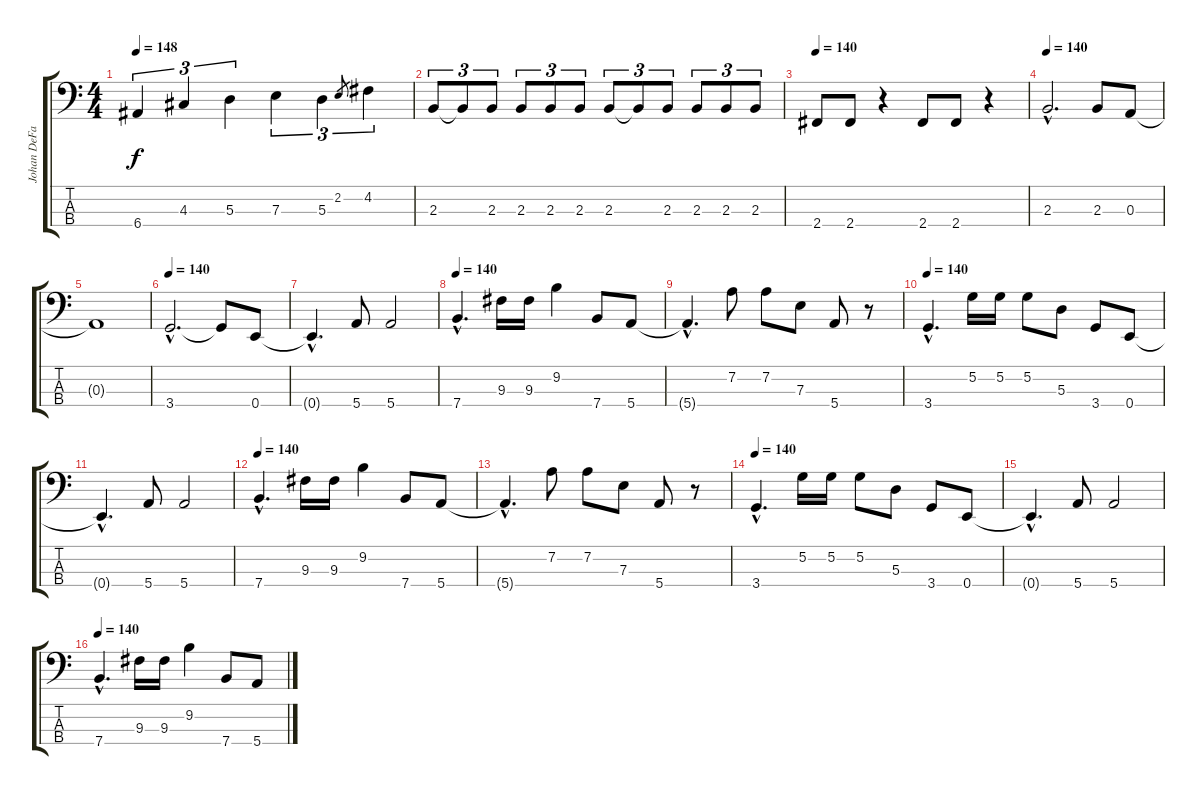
\track ("Johan DeFarfalla" "Johan DeFa") {instrument electricbassfinger}
\staff {score tabs}
\tuning (G2 D2 A1 E1) {hide}
\ts (4 4)
\tempo 148
\clef f4
\ks c
6.4.4{tu (3 2) dy f} 4.3.4{tu (3 2)} 5.3.4{tu (3 2)} 7.3.4{tu (3 2)} 5.3.4{tu (3 2)} 2.2.8{gr} 4.2.4{tu (3 2)} |
2.3.8{tu (3 2)} 2.3{t}.8{tu (3 2)} 2.3.8{tu (3 2)} 2.3.8{tu (3 2)} 2.3.8{tu (3 2)} 2.3.8{tu (3 2)} 2.3.8{tu (3 2)} 2.3{t}.8{tu (3 2)} 2.3.8{tu (3 2)} 2.3.8{tu (3 2)} 2.3.8{tu (3 2)} 2.3.8{tu (3 2)} |
\tempo 140
2.4.8 2.4.8 r.4 2.4.8 2.4.8 r.4 |
\tempo 140
2.3{hac}.2{d} 2.3.8 0.3.8 |
0.3{t}.1 |
\tempo 140
3.4{hac}.2{d} 3.4{t}.8 0.4.8 |
0.4{hac t}.4{d} 5.4.8 5.4.2 |
\tempo 140
7.4{hac}.4{d} 9.3.16 9.3.16 9.2.4 7.4.8 5.4.8 |
5.4{hac t}.4{d} 7.2.8 7.2.8 7.3.8 5.4.8 r.8 |
\tempo 140
3.4{hac}.4{d} 5.2.16 5.2.16 5.2.8 5.3.8 3.4.8 0.4.8 |
0.4{hac t}.4{d} 5.4.8 5.4.2 |
\tempo 140
7.4{hac}.4{d} 9.3.16 9.3.16 9.2.4 7.4.8 5.4.8 |
5.4{hac t}.4{d} 7.2.8 7.2.8 7.3.8 5.4.8 r.8 |
\tempo 140
3.4{hac}.4{d} 5.2.16 5.2.16 5.2.8 5.3.8 3.4.8 0.4.8 |
0.4{hac t}.4{d} 5.4.8 5.4.2 |
\tempo 140
7.4{hac}.4{d} 9.3.16 9.3.16 9.2.4 7.4.8 5.4.8
